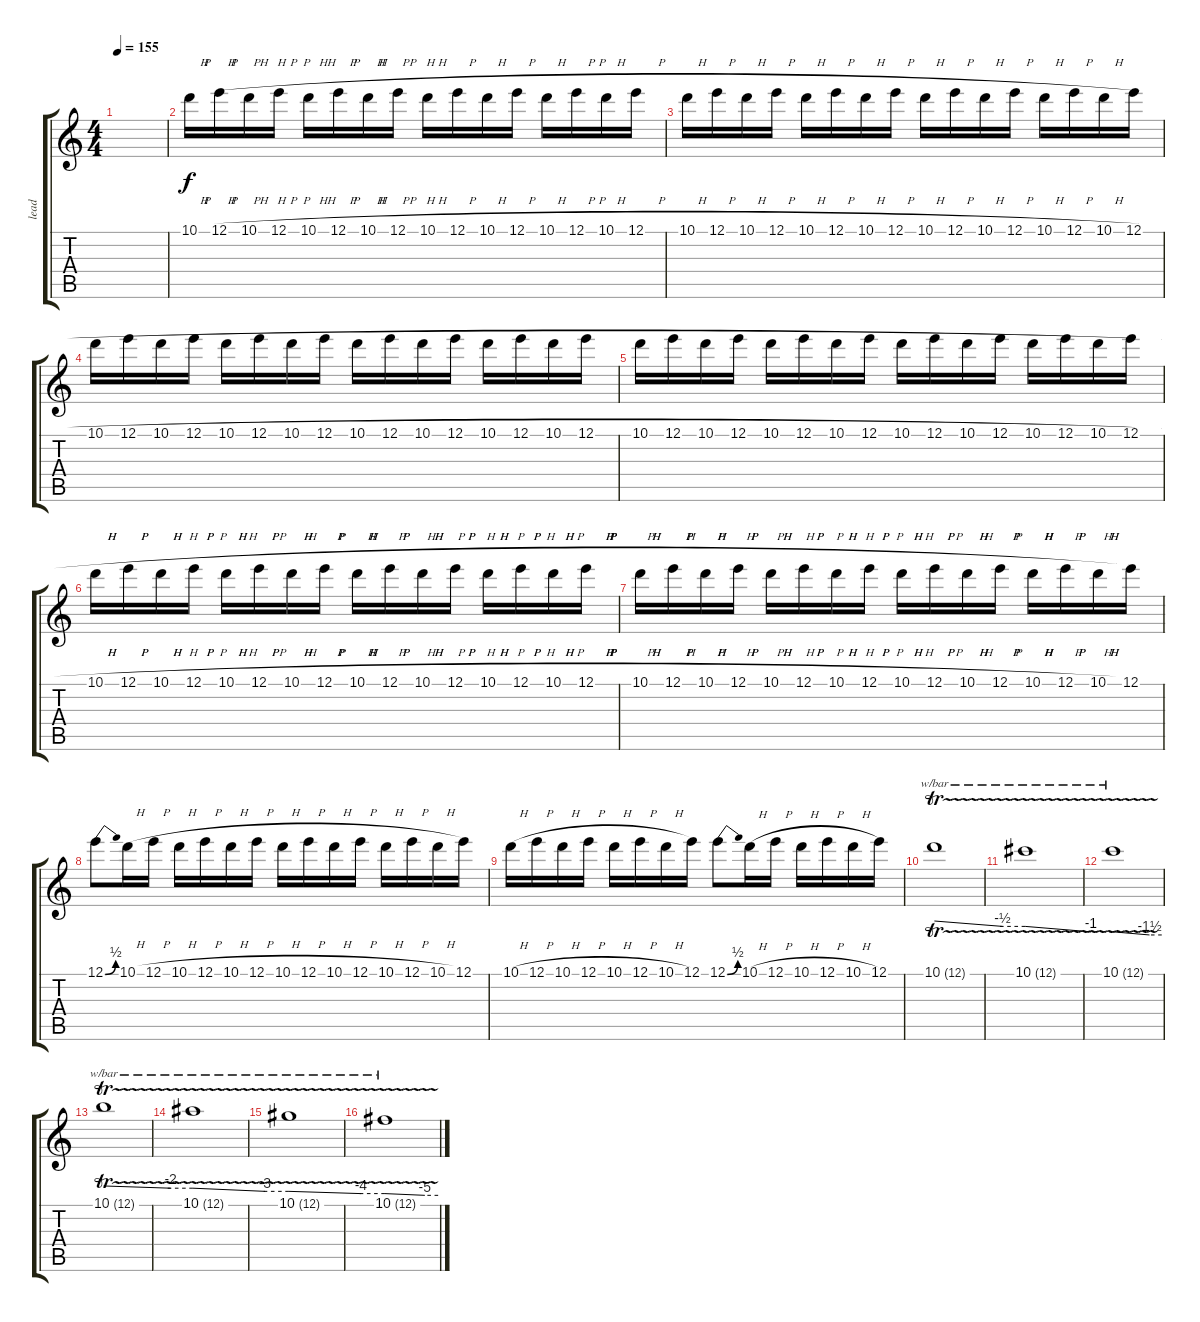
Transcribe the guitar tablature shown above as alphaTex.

\track ("lead" "lead") {instrument overdrivenguitar}
\staff {score tabs}
\tuning (E4 B3 G3 D3 A2 E2) {hide}
\ts (4 4)
\tempo 155
\clef g2
\ks c
|
10.1{h}.16 12.1{h}.16 10.1{h}.16 12.1{h}.16 10.1{h}.16 12.1{h}.16 10.1{h}.16 12.1{h}.16 10.1{h}.16 12.1{h}.16 10.1{h}.16 12.1{h}.16 10.1{h}.16 12.1{h}.16 10.1{h}.16 12.1{h}.16 |
10.1{h}.16 12.1{h}.16 10.1{h}.16 12.1{h}.16 10.1{h}.16 12.1{h}.16 10.1{h}.16 12.1{h}.16 10.1{h}.16 12.1{h}.16 10.1{h}.16 12.1{h}.16 10.1{h}.16 12.1{h}.16 10.1{h}.16 12.1{h}.16 |
10.1{h}.16 12.1{h}.16 10.1{h}.16 12.1{h}.16 10.1{h}.16 12.1{h}.16 10.1{h}.16 12.1{h}.16 10.1{h}.16 12.1{h}.16 10.1{h}.16 12.1{h}.16 10.1{h}.16 12.1{h}.16 10.1{h}.16 12.1{h}.16 |
10.1{h}.16 12.1{h}.16 10.1{h}.16 12.1{h}.16 10.1{h}.16 12.1{h}.16 10.1{h}.16 12.1{h}.16 10.1{h}.16 12.1{h}.16 10.1{h}.16 12.1{h}.16 10.1{h}.16 12.1{h}.16 10.1{h}.16 12.1{h}.16 |
10.1{h}.16 12.1{h}.16 10.1{h}.16 12.1{h}.16 10.1{h}.16 12.1{h}.16 10.1{h}.16 12.1{h}.16 10.1{h}.16 12.1{h}.16 10.1{h}.16 12.1{h}.16 10.1{h}.16 12.1{h}.16 10.1{h}.16 12.1{h}.16 |
10.1{h}.16 12.1{h}.16 10.1{h}.16 12.1{h}.16 10.1{h}.16 12.1{h}.16 10.1{h}.16 12.1{h}.16 10.1{h}.16 12.1{h}.16 10.1{h}.16 12.1{h}.16 10.1{h}.16 12.1{h}.16 10.1{h}.16 12.1.16 |
12.1{be (bend 0 0 60 2)}.8 10.1{h}.16 12.1{h}.16 10.1{h}.16 12.1{h}.16 10.1{h}.16 12.1{h}.16 10.1{h}.16 12.1{h}.16 10.1{h}.16 12.1{h}.16 10.1{h}.16 12.1{h}.16 10.1{h}.16 12.1.16 |
10.1{h}.16 12.1{h}.16 10.1{h}.16 12.1{h}.16 10.1{h}.16 12.1{h}.16 10.1{h}.16 12.1.16 12.1{be (bend 0 0 60 2)}.8 10.1{h}.16 12.1{h}.16 10.1{h}.16 12.1{h}.16 10.1{h}.16 12.1.16 |
10.1{tr (12 16)}.1{tbe (custom default 0 0 45 -2 60 -2)} |
10.1{tr (12 16)}.1{tbe (custom default 0 -2 45 -4 60 -4)} |
10.1{tr (12 16)}.1{tbe (custom default 0 -4 45 -6 60 -6)} |
10.1{tr (12 16)}.1{tbe (custom default 0 -6 45 -8 60 -8)} |
10.1{tr (12 16)}.1{tbe (custom default 0 -8 45 -12 60 -12)} |
10.1{tr (12 16)}.1{tbe (custom default 0 -12 45 -16 60 -16)} |
10.1{tr (12 16)}.1{tbe (custom default 0 -16 45 -20 60 -20)}
